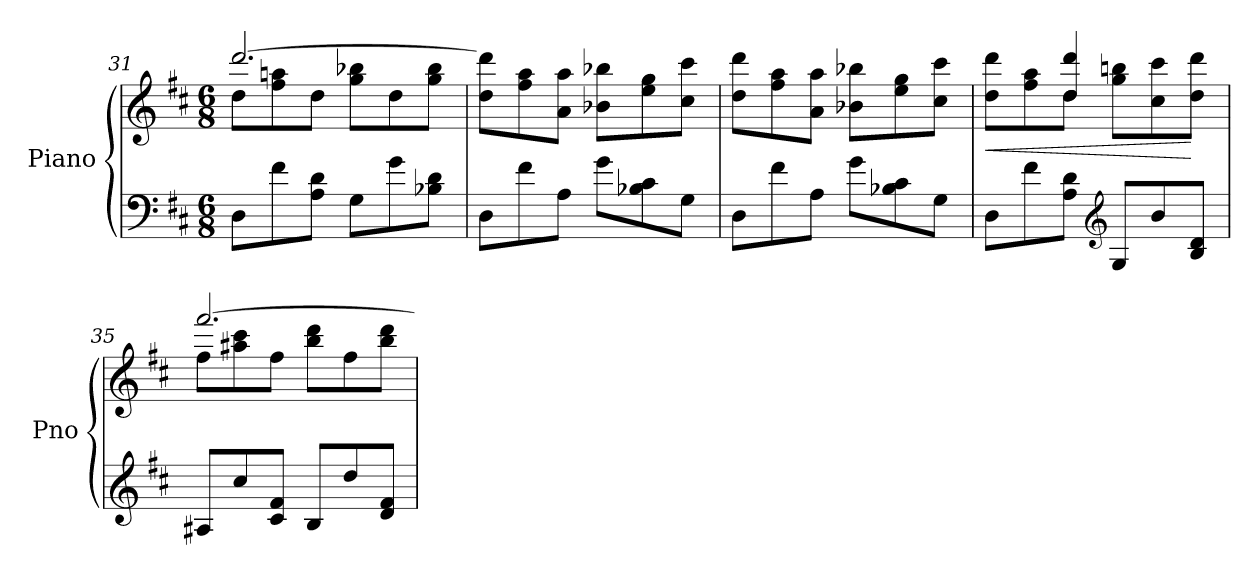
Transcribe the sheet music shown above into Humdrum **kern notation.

**kern	**kern	**dynam
*part1	*part1	*part1
*staff2	*staff1	*staff1/2
*I"Piano	*	*
*I'Pno	*	*
*clefF4	*clefG2	*
*k[f#c#]	*k[f#c#]	*
*M6/8	*M6/8	*
=31	=31	=31
*	*^	*
8D\L	[2.ddd/	8dd\L	.
8f#\	.	8ff#\ 8aan\	.
8A\ 8d\J	.	8dd\J	.
8G\L	.	8gg\ 8bb-X\L	.
8g\	.	8dd\	.
8B-X\ 8d\J	.	8gg\ 8bb-\J	.
*	*v	*v	*
=32	=32	=32
8D\L	8dd\ 8ddd\]L	.
8f#\	8ff#\ 8aa\	.
8A\J	8a\ 8aa\J	.
8g\L	8b-X\ 8bb-X\L	.
8B-X\ 8c#\	8ee\ 8gg\	.
8G\J	8cc#\ 8ccc#\J	.
!!LO:LB:g=z
=33	=33	=33
8D\L	8dd\ 8ddd\L	.
8f#\	8ff#\ 8aa\	.
8A\J	8a\ 8aa\J	.
8g\L	8b-X\ 8bb-X\L	.
8B-X\ 8c#\	8ee\ 8gg\	.
8G\J	8cc#\ 8ccc#\J	.
=34	=34	=34
!	!	!LO:HP:b
*	*^	*
8D\L	8dd\ 8ddd\L	4ryy	<
8f#\	8ff#\ 8aa\	.	.
8A\ 8d\J	8dd\J	4dd/ 4ddd/	.
*clefG2	*	*	*
8G/L	8gg\ 8bbn\L	.	.
8b/	8cc#\ 8ccc#\	4ryy	.
8B/ 8d/J	8dd\ 8ddd\J	.	[
=35	=35	=35	=35
8A#X/L	[2.fff#/	8ff#\L	.
8cc#/	.	8aa#X\ 8ccc#\	.
8c#/ 8f#/J	.	8ff#\J	.
8B/L	.	8bb\ 8ddd\L	.
8dd/	.	8ff#\	.
8d/ 8f#/J	.	8bb\ 8ddd\J	.
*	*v	*v	*
=	=	=
*-	*-	*-
